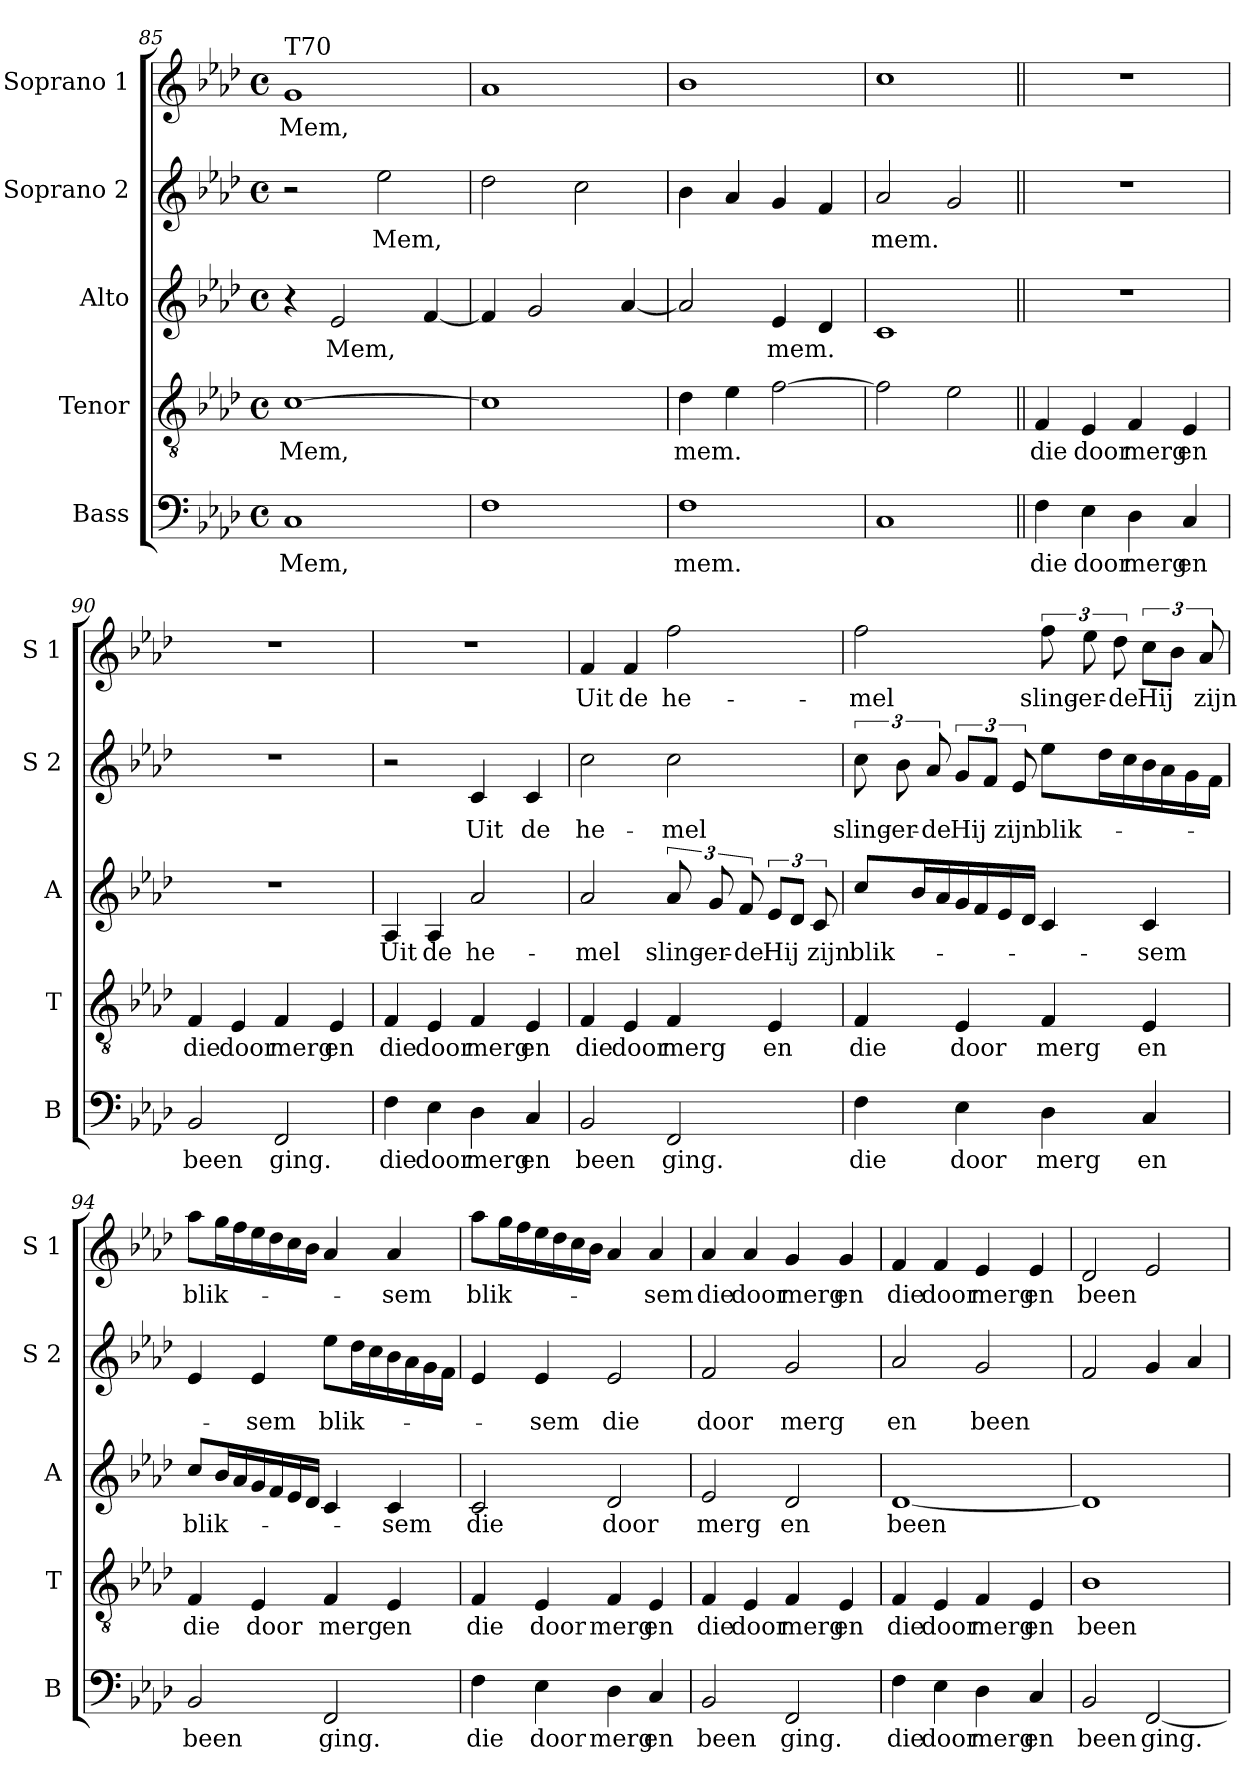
**kern	**text	**kern	**text	**kern	**text	**kern	**text	**kern	**text
*part5	*part5	*part4	*part4	*part3	*part3	*part2	*part2	*part1	*part1
*staff5	*staff5	*staff4	*staff4	*staff3	*staff3	*staff2	*staff2	*staff1	*staff1
*I"Bass	*	*I"Tenor	*	*I"Alto	*	*I"Soprano 2	*	*I"Soprano 1	*
*I'B	*	*I'T	*	*I'A	*	*I'S 2	*	*I'S 1	*
*clefF4	*	*clefGv2	*	*clefG2	*	*clefG2	*	*clefG2	*
*k[b-e-a-d-]	*	*k[b-e-a-d-]	*	*k[b-e-a-d-]	*	*k[b-e-a-d-]	*	*k[b-e-a-d-]	*
*A-:	*	*A-:	*	*A-:	*	*A-:	*	*A-:	*
*M4/4	*	*M4/4	*	*M4/4	*	*M4/4	*	*M4/4	*
*met(c)	*	*met(c)	*	*met(c)	*	*met(c)	*	*met(c)	*
=85	=85	=85	=85	=85	=85	=85	=85	=85	=85
!	!	!	!	!	!	!	!	!LO:TX:a:t=T70	!
!	!LO:LY:b	!	!LO:LY:b	!	!	!	!	!	!LO:LY:b
1C	Mem,	[1c	Mem,	4r	.	2r	.	1g	Mem,
!	!	!	!	!	!LO:LY:b	!	!	!	!
.	.	.	.	2e-/	Mem,	.	.	.	.
!	!	!	!	!	!	!	!LO:LY:b	!	!
.	.	.	.	.	.	2ee-\	Mem,	.	.
.	.	.	.	[4f/	.	.	.	.	.
!!LO:PB:g=z
=86	=86	=86	=86	=86	=86	=86	=86	=86	=86
1F	.	1c]	.	4f/]	.	2dd-\	.	1a-	.
.	.	.	.	2g/	.	.	.	.	.
.	.	.	.	.	.	2cc\	.	.	.
.	.	.	.	[4a-/	.	.	.	.	.
=87	=87	=87	=87	=87	=87	=87	=87	=87	=87
!	!LO:LY:b	!	!LO:LY:b	!	!	!	!	!	!
1F	mem.	4d-\	mem.	2a-/]	.	4b-\	.	1b-	.
.	.	4e-\	.	.	.	4a-/	.	.	.
!	!	!	!	!	!LO:LY:b	!	!	!	!
.	.	[2f\	.	4e-/	mem.	4g/	.	.	.
.	.	.	.	4d-/	.	4f/	.	.	.
=88	=88	=88	=88	=88	=88	=88	=88	=88	=88
!	!	!	!	!	!	!	!LO:LY:b	!	!
1C	.	2f\]	.	1c	.	2a-/	mem.	1cc	.
.	.	2e-\	.	.	.	2g/	.	.	.
=89||	=89||	=89||	=89||	=89||	=89||	=89||	=89||	=89||	=89||
!	!LO:LY:b	!	!LO:LY:b	!	!	!	!	!	!
4F\	die	4F/	die	1r	.	1r	.	1r	.
!	!LO:LY:b	!	!LO:LY:b	!	!	!	!	!	!
4E-\	door	4E-/	door	.	.	.	.	.	.
!	!LO:LY:b	!	!LO:LY:b	!	!	!	!	!	!
4D-\	merg	4F/	merg	.	.	.	.	.	.
!	!LO:LY:b	!	!LO:LY:b	!	!	!	!	!	!
4C/	en	4E-/	en	.	.	.	.	.	.
=90	=90	=90	=90	=90	=90	=90	=90	=90	=90
!	!LO:LY:b	!	!LO:LY:b	!	!	!	!	!	!
2BB-/	been	4F/	die	1r	.	1r	.	1r	.
!	!	!	!LO:LY:b	!	!	!	!	!	!
.	.	4E-/	door	.	.	.	.	.	.
!	!LO:LY:b	!	!LO:LY:b	!	!	!	!	!	!
2FF/	ging.	4F/	merg	.	.	.	.	.	.
!	!	!	!LO:LY:b	!	!	!	!	!	!
.	.	4E-/	en	.	.	.	.	.	.
=91	=91	=91	=91	=91	=91	=91	=91	=91	=91
!	!LO:LY:b	!	!LO:LY:b	!	!LO:LY:b	!	!	!	!
4F\	die	4F/	die	4A-/	Uit	2r	.	1r	.
!	!LO:LY:b	!	!LO:LY:b	!	!LO:LY:b	!	!	!	!
4E-\	door	4E-/	door	4A-/	de	.	.	.	.
!	!LO:LY:b	!	!LO:LY:b	!	!LO:LY:b	!	!LO:LY:b	!	!
4D-\	merg	4F/	merg	2a-/	he-	4c/	Uit	.	.
!	!LO:LY:b	!	!LO:LY:b	!	!	!	!LO:LY:b	!	!
4C/	en	4E-/	en	.	.	4c/	de	.	.
!!LO:LB:g=z
=92	=92	=92	=92	=92	=92	=92	=92	=92	=92
!	!LO:LY:b	!	!LO:LY:b	!	!LO:LY:b	!	!LO:LY:b	!	!LO:LY:b
2BB-/	been	4F/	die	2a-/	-mel	2cc\	he-	4f/	Uit
!	!	!	!LO:LY:b	!	!	!	!	!	!LO:LY:b
.	.	4E-/	door	.	.	.	.	4f/	de
!	!LO:LY:b	!	!LO:LY:b	!	!LO:LY:b	!	!LO:LY:b	!	!LO:LY:b
2FF/	ging.	4F/	merg	12a-/	sling-	2cc\	-mel	2ff\	he-
!	!	!	!	!	!LO:LY:b	!	!	!	!
.	.	.	.	12g/	-er-	.	.	.	.
!	!	!	!	!	!LO:LY:b	!	!	!	!
.	.	.	.	12f/	-de	.	.	.	.
!	!	!	!LO:LY:b	!	!LO:LY:b	!	!	!	!
.	.	4E-/	en	12e-/L	Hij	.	.	.	.
.	.	.	.	12d-/J	.	.	.	.	.
!	!	!	!	!	!LO:LY:b	!	!	!	!
.	.	.	.	12c/	zijn	.	.	.	.
=93	=93	=93	=93	=93	=93	=93	=93	=93	=93
!	!LO:LY:b	!	!LO:LY:b	!	!LO:LY:b	!	!LO:LY:b	!	!LO:LY:b
4F\	die	4F/	die	8cc/L	blik-	12cc\	sling-	2ff\	-mel
!	!	!	!	!	!	!	!LO:LY:b	!	!
.	.	.	.	.	.	12b-\	-er-	.	.
.	.	.	.	16b-/L	.	.	.	.	.
!	!	!	!	!	!	!	!LO:LY:b	!	!
.	.	.	.	.	.	12a-/	-de	.	.
.	.	.	.	16a-/	.	.	.	.	.
!	!LO:LY:b	!	!LO:LY:b	!	!	!	!LO:LY:b	!	!
4E-\	door	4E-/	door	16g/	.	12g/L	Hij	.	.
.	.	.	.	16f/	.	.	.	.	.
.	.	.	.	.	.	12f/J	.	.	.
.	.	.	.	16e-/	.	.	.	.	.
!	!	!	!	!	!	!	!LO:LY:b	!	!
.	.	.	.	.	.	12e-/	zijn	.	.
.	.	.	.	16d-/JJ	.	.	.	.	.
!	!LO:LY:b	!	!LO:LY:b	!	!	!	!LO:LY:b	!	!LO:LY:b
4D-\	merg	4F/	merg	4c/	.	8ee-\L	blik-	12ff\	sling-
!	!	!	!	!	!	!	!	!	!LO:LY:b
.	.	.	.	.	.	.	.	12ee-\	-er-
.	.	.	.	.	.	16dd-\L	.	.	.
!	!	!	!	!	!	!	!	!	!LO:LY:b
.	.	.	.	.	.	.	.	12dd-\	-de
.	.	.	.	.	.	16cc\	.	.	.
!	!LO:LY:b	!	!LO:LY:b	!	!LO:LY:b	!	!	!	!LO:LY:b
4C/	en	4E-/	en	4c/	-sem	16b-\	.	12cc\L	Hij
.	.	.	.	.	.	16a-\	.	.	.
.	.	.	.	.	.	.	.	12b-\J	.
.	.	.	.	.	.	16g\	.	.	.
!	!	!	!	!	!	!	!	!	!LO:LY:b
.	.	.	.	.	.	.	.	12a-/	zijn
.	.	.	.	.	.	16f\JJ	.	.	.
=94	=94	=94	=94	=94	=94	=94	=94	=94	=94
!	!LO:LY:b	!	!LO:LY:b	!	!LO:LY:b	!	!	!	!LO:LY:b
2BB-/	been	4F/	die	8cc/L	blik-	4e-/	.	8aa-\L	blik-
.	.	.	.	16b-/L	.	.	.	16gg\L	.
.	.	.	.	16a-/	.	.	.	16ff\	.
!	!	!	!LO:LY:b	!	!	!	!LO:LY:b	!	!
.	.	4E-/	door	16g/	.	4e-/	-sem	16ee-\	.
.	.	.	.	16f/	.	.	.	16dd-\	.
.	.	.	.	16e-/	.	.	.	16cc\	.
.	.	.	.	16d-/JJ	.	.	.	16b-\JJ	.
!	!LO:LY:b	!	!LO:LY:b	!	!	!	!LO:LY:b	!	!
2FF/	ging.	4F/	merg	4c/	.	8ee-\L	blik-	4a-/	.
.	.	.	.	.	.	16dd-\L	.	.	.
.	.	.	.	.	.	16cc\	.	.	.
!	!	!	!LO:LY:b	!	!LO:LY:b	!	!	!	!LO:LY:b
.	.	4E-/	en	4c/	-sem	16b-\	.	4a-/	-sem
.	.	.	.	.	.	16a-\	.	.	.
.	.	.	.	.	.	16g\	.	.	.
.	.	.	.	.	.	16f\JJ	.	.	.
!!LO:LB:g=z
=95	=95	=95	=95	=95	=95	=95	=95	=95	=95
!	!LO:LY:b	!	!LO:LY:b	!	!LO:LY:b	!	!	!	!LO:LY:b
4F\	die	4F/	die	2c/	die	4e-/	.	8aa-\L	blik-
.	.	.	.	.	.	.	.	16gg\L	.
.	.	.	.	.	.	.	.	16ff\	.
!	!LO:LY:b	!	!LO:LY:b	!	!	!	!LO:LY:b	!	!
4E-\	door	4E-/	door	.	.	4e-/	-sem	16ee-\	.
.	.	.	.	.	.	.	.	16dd-\	.
.	.	.	.	.	.	.	.	16cc\	.
.	.	.	.	.	.	.	.	16b-\JJ	.
!	!LO:LY:b	!	!LO:LY:b	!	!LO:LY:b	!	!LO:LY:b	!	!
4D-\	merg	4F/	merg	2d-/	door	2e-/	die	4a-/	.
!	!LO:LY:b	!	!LO:LY:b	!	!	!	!	!	!LO:LY:b
4C/	en	4E-/	en	.	.	.	.	4a-/	-sem
=96	=96	=96	=96	=96	=96	=96	=96	=96	=96
!	!LO:LY:b	!	!LO:LY:b	!	!LO:LY:b	!	!LO:LY:b	!	!LO:LY:b
2BB-/	been	4F/	die	2e-/	merg	2f/	door	4a-/	die
!	!	!	!LO:LY:b	!	!	!	!	!	!LO:LY:b
.	.	4E-/	door	.	.	.	.	4a-/	door
!	!LO:LY:b	!	!LO:LY:b	!	!LO:LY:b	!	!LO:LY:b	!	!LO:LY:b
2FF/	ging.	4F/	merg	2d-/	en	2g/	merg	4g/	merg
!	!	!	!LO:LY:b	!	!	!	!	!	!LO:LY:b
.	.	4E-/	en	.	.	.	.	4g/	en
=97	=97	=97	=97	=97	=97	=97	=97	=97	=97
!	!LO:LY:b	!	!LO:LY:b	!	!LO:LY:b	!	!LO:LY:b	!	!LO:LY:b
4F\	die	4F/	die	[1d-	been	2a-/	en	4f/	die
!	!LO:LY:b	!	!LO:LY:b	!	!	!	!	!	!LO:LY:b
4E-\	door	4E-/	door	.	.	.	.	4f/	door
!	!LO:LY:b	!	!LO:LY:b	!	!	!	!LO:LY:b	!	!LO:LY:b
4D-\	merg	4F/	merg	.	.	2g/	been	4e-/	merg
!	!LO:LY:b	!	!LO:LY:b	!	!	!	!	!	!LO:LY:b
4C/	en	4E-/	en	.	.	.	.	4e-/	en
=98	=98	=98	=98	=98	=98	=98	=98	=98	=98
!	!LO:LY:b	!	!LO:LY:b	!	!	!	!	!	!LO:LY:b
2BB-/	been	1B-	been	1d-]	.	2f/	.	2d-/	been
!	!LO:LY:b	!	!	!	!	!	!	!	!
[2FF/	ging.	.	.	.	.	4g/	.	2e-/	.
.	.	.	.	.	.	4a-/	.	.	.
=	=	=	=	=	=	=	=	=	=
*-	*-	*-	*-	*-	*-	*-	*-	*-	*-
